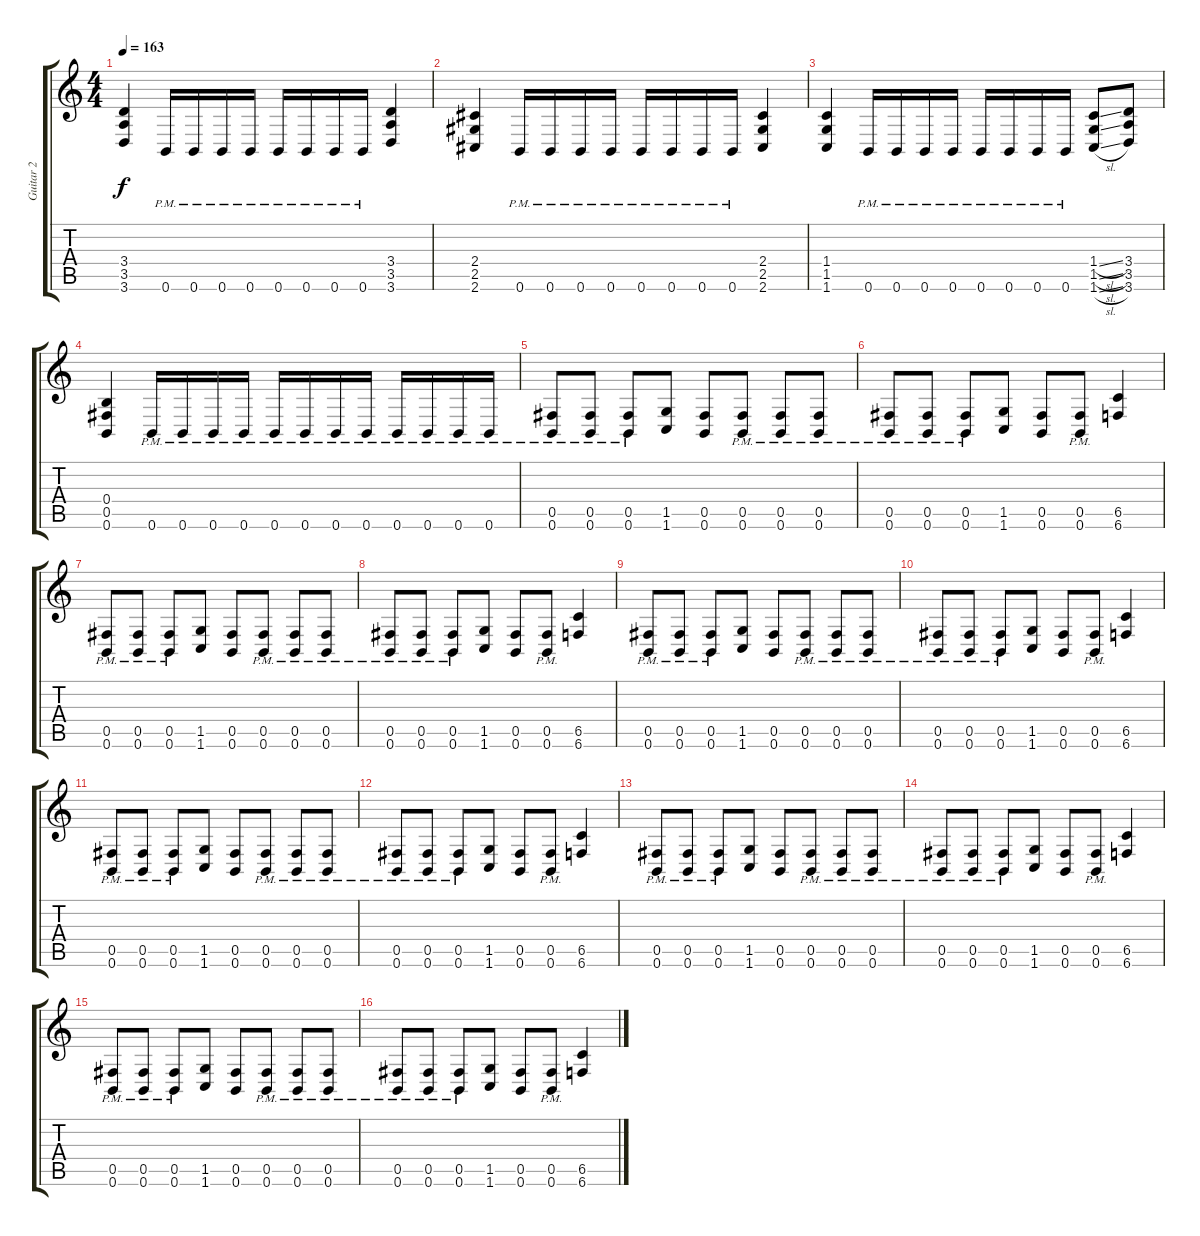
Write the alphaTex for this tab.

\track ("Guitar 2" "Guitar 2") {instrument distortionguitar}
\staff {score tabs}
\tuning (Db4 Ab3 E3 B2 Gb2 B1) {hide}
\ts (4 4)
\tempo 163
\clef g2
\ks c
(3.4 3.5 3.6).4{dy f} 0.6{pm}.16 0.6{pm}.16 0.6{pm}.16 0.6{pm}.16 0.6{pm}.16 0.6{pm}.16 0.6{pm}.16 0.6{pm}.16 (3.4 3.5 3.6).4 |
(2.4 2.5 2.6).4 0.6{pm}.16 0.6{pm}.16 0.6{pm}.16 0.6{pm}.16 0.6{pm}.16 0.6{pm}.16 0.6{pm}.16 0.6{pm}.16 (2.4 2.5 2.6).4 |
(1.4 1.5 1.6).4 0.6{pm}.16 0.6{pm}.16 0.6{pm}.16 0.6{pm}.16 0.6{pm}.16 0.6{pm}.16 0.6{pm}.16 0.6{pm}.16 (1.4{sl} 1.5{sl} 1.6{sl}).8 (3.4 3.5 3.6).8 |
(0.4 0.5 0.6).4 0.6{pm}.16 0.6{pm}.16 0.6{pm}.16 0.6{pm}.16 0.6{pm}.16 0.6{pm}.16 0.6{pm}.16 0.6{pm}.16 0.6{pm}.16 0.6{pm}.16 0.6{pm}.16 0.6{pm}.16 |
(0.5{pm} 0.6{pm}).8 (0.5{pm} 0.6{pm}).8 (0.5{pm} 0.6{pm}).8 (1.5 1.6).8 (0.5 0.6).8 (0.5{pm} 0.6{pm}).8 (0.5{pm} 0.6{pm}).8 (0.5{pm} 0.6{pm}).8 |
(0.5{pm} 0.6{pm}).8 (0.5{pm} 0.6{pm}).8 (0.5{pm} 0.6{pm}).8 (1.5 1.6).8 (0.5 0.6).8 (0.5{pm} 0.6{pm}).8 (6.5 6.6).4 |
(0.5{pm} 0.6{pm}).8 (0.5{pm} 0.6{pm}).8 (0.5{pm} 0.6{pm}).8 (1.5 1.6).8 (0.5 0.6).8 (0.5{pm} 0.6{pm}).8 (0.5{pm} 0.6{pm}).8 (0.5{pm} 0.6{pm}).8 |
(0.5{pm} 0.6{pm}).8 (0.5{pm} 0.6{pm}).8 (0.5{pm} 0.6{pm}).8 (1.5 1.6).8 (0.5 0.6).8 (0.5{pm} 0.6{pm}).8 (6.5 6.6).4 |
(0.5{pm} 0.6{pm}).8 (0.5{pm} 0.6{pm}).8 (0.5{pm} 0.6{pm}).8 (1.5 1.6).8 (0.5 0.6).8 (0.5{pm} 0.6{pm}).8 (0.5{pm} 0.6{pm}).8 (0.5{pm} 0.6{pm}).8 |
(0.5{pm} 0.6{pm}).8 (0.5{pm} 0.6{pm}).8 (0.5{pm} 0.6{pm}).8 (1.5 1.6).8 (0.5 0.6).8 (0.5{pm} 0.6{pm}).8 (6.5 6.6).4 |
(0.5{pm} 0.6{pm}).8 (0.5{pm} 0.6{pm}).8 (0.5{pm} 0.6{pm}).8 (1.5 1.6).8 (0.5 0.6).8 (0.5{pm} 0.6{pm}).8 (0.5{pm} 0.6{pm}).8 (0.5{pm} 0.6{pm}).8 |
(0.5{pm} 0.6{pm}).8 (0.5{pm} 0.6{pm}).8 (0.5{pm} 0.6{pm}).8 (1.5 1.6).8 (0.5 0.6).8 (0.5{pm} 0.6{pm}).8 (6.5 6.6).4 |
(0.5{pm} 0.6{pm}).8 (0.5{pm} 0.6{pm}).8 (0.5{pm} 0.6{pm}).8 (1.5 1.6).8 (0.5 0.6).8 (0.5{pm} 0.6{pm}).8 (0.5{pm} 0.6{pm}).8 (0.5{pm} 0.6{pm}).8 |
(0.5{pm} 0.6{pm}).8 (0.5{pm} 0.6{pm}).8 (0.5{pm} 0.6{pm}).8 (1.5 1.6).8 (0.5 0.6).8 (0.5{pm} 0.6{pm}).8 (6.5 6.6).4 |
(0.5{pm} 0.6{pm}).8 (0.5{pm} 0.6{pm}).8 (0.5{pm} 0.6{pm}).8 (1.5 1.6).8 (0.5 0.6).8 (0.5{pm} 0.6{pm}).8 (0.5{pm} 0.6{pm}).8 (0.5{pm} 0.6{pm}).8 |
(0.5{pm} 0.6{pm}).8 (0.5{pm} 0.6{pm}).8 (0.5{pm} 0.6{pm}).8 (1.5 1.6).8 (0.5 0.6).8 (0.5{pm} 0.6{pm}).8 (6.5 6.6).4
